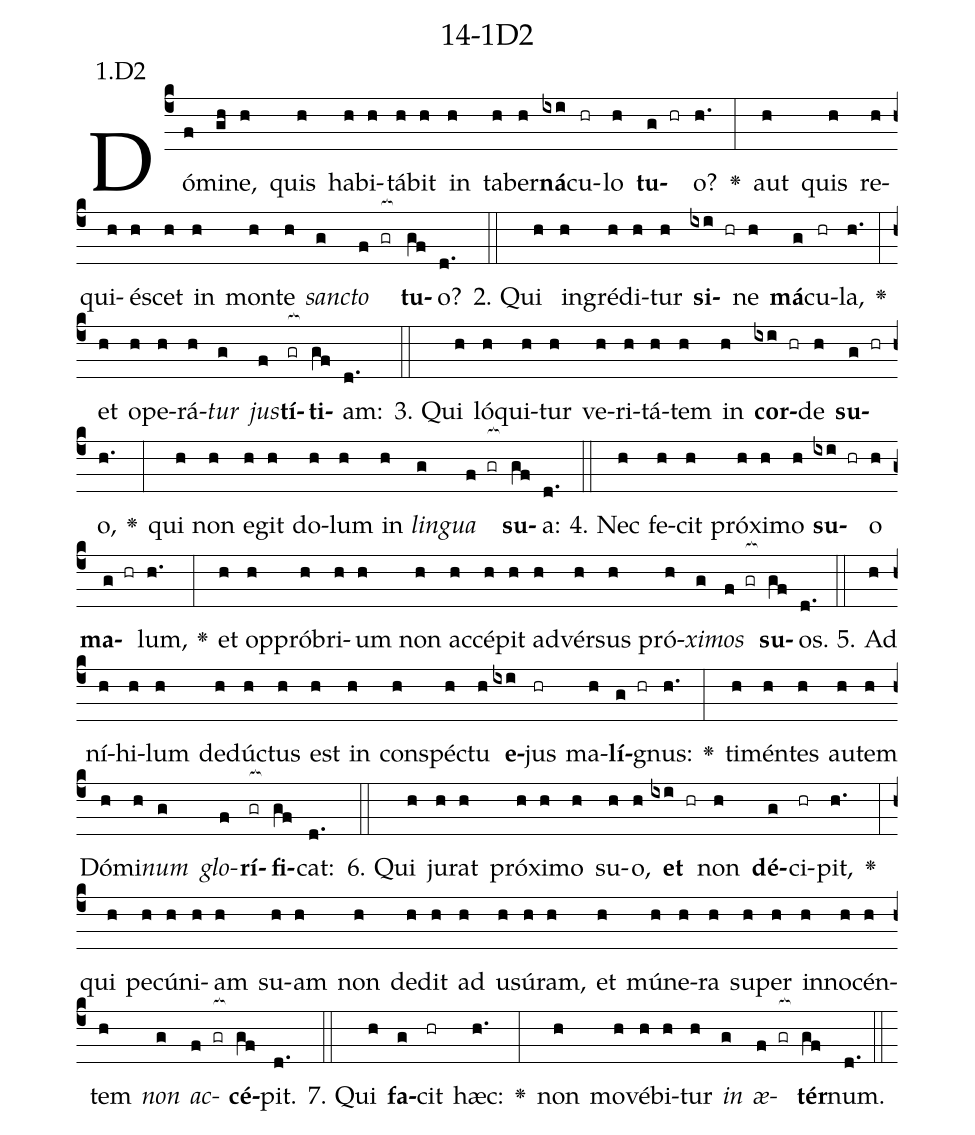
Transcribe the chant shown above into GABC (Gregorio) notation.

name: 14-1D2;
annotation: 1.D2;
%%
(c4)Dó(f)mi(gh)ne,(h) quis(h) ha(h)bi(h)tá(h)bit(h) in(h) ta(h)ber(h)<b>ná</b>(ixi)cu(hr)lo(h) <b>tu</b>(g hr)o?(h.) <v>\greheightstar</v>(:) aut(h) quis(h) re(h)qui(h)é(h)scet(h) in(h) mon(h)te(h) <i>sanc</i>(g)<i>to</i>(f gr[ocb:1{]) <b>tu</b>(gf[ocb:0}])o?(d.) (::)
2. Qui(h) in(h)gré(h)di(h)tur(h) <b>si</b>(ixi hr)ne(h) <b>má</b>(g)cu(hr)la,(h.) <v>\greheightstar</v>(:) et(h) o(h)pe(h)rá(h)<i>tur</i>(g) <i>jus</i>(f)<b>tí</b>(gr[ocb:1{])<b>ti</b>(gf[ocb:0}])am:(d.) (::)
3. Qui(h) ló(h)qui(h)tur(h) ve(h)ri(h)tá(h)tem(h) in(h) <b>cor</b>(ixi hr)de(h) <b>su</b>(g hr)o,(h.) <v>\greheightstar</v>(:) qui(h) non(h) e(h)git(h) do(h)lum(h) in(h) <i>lin</i>(g)<i>gua</i>(f gr[ocb:1{]) <b>su</b>(gf[ocb:0}])a:(d.) (::)
4. Nec(h) fe(h)cit(h) pró(h)xi(h)mo(h) <b>su</b>(ixi hr)o(h) <b>ma</b>(g hr)lum,(h.) <v>\greheightstar</v>(:) et(h) op(h)pró(h)bri(h)um(h) non(h) ac(h)cé(h)pit(h) ad(h)vér(h)sus(h) pró(h)<i>xi</i>(g)<i>mos</i>(f gr[ocb:1{]) <b>su</b>(gf[ocb:0}])os.(d.) (::)
5. Ad(h) ní(h)hi(h)lum(h) de(h)dúc(h)tus(h) est(h) in(h) con(h)spéc(h)tu(h) <b>e</b>(ixi)jus(hr) ma(h)<b>lí</b>(g hr)gnus:(h.) <v>\greheightstar</v>(:) ti(h)mén(h)tes(h) au(h)tem(h) Dó(h)mi(h)<i>num</i>(g) <i>glo</i>(f)<b>rí</b>(gr[ocb:1{])<b>fi</b>(gf[ocb:0}])cat:(d.) (::)
6. Qui(h) ju(h)rat(h) pró(h)xi(h)mo(h) su(h)o,(h) <b>et</b>(ixi hr) non(h) <b>dé</b>(g)ci(hr)pit,(h.) <v>\greheightstar</v>(:) qui(h) pe(h)cú(h)ni(h)am(h) su(h)am(h) non(h) de(h)dit(h) ad(h) u(h)sú(h)ram,(h) et(h) mú(h)ne(h)ra(h) su(h)per(h) in(h)no(h)cén(h)tem(h) <i>non</i>(g) <i>ac</i>(f gr[ocb:1{])<b>cé</b>(gf[ocb:0}])pit.(d.) (::)
7. Qui(h) <b>fa</b>(g)cit(hr) hæc:(h.) <v>\greheightstar</v>(:) non(h) mo(h)vé(h)bi(h)tur(h) <i>in</i>(g) <i>æ</i>(f gr[ocb:1{])<b>tér</b>(gf[ocb:0}])num.(d.) (::)
